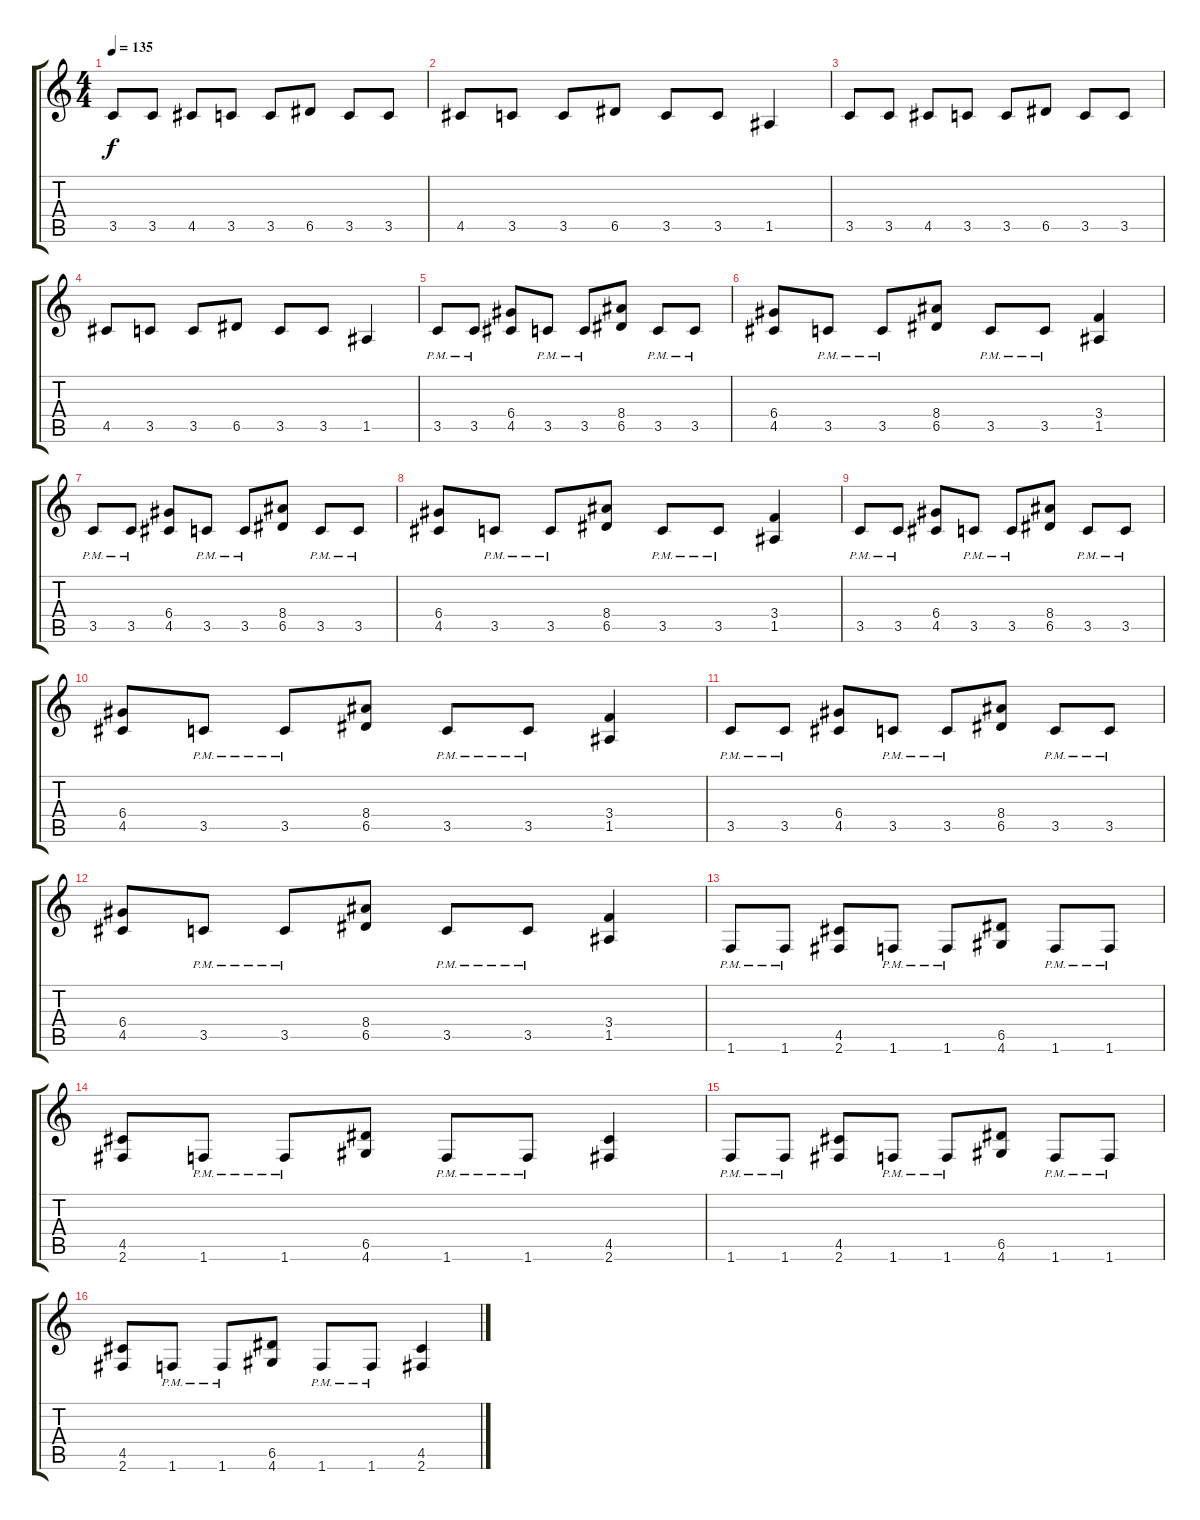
\track "" {instrument overdrivenguitar}
\staff {score tabs}
\tuning (E4 B3 G3 D3 A2 E2) {hide}
\ts (4 4)
\tempo 135
\clef g2
\ks c
3.5.8{dy f} 3.5.8 4.5.8 3.5.8 3.5.8 6.5.8 3.5.8 3.5.8 |
4.5.8 3.5.8 3.5.8 6.5.8 3.5.8 3.5.8 1.5.4 |
3.5.8 3.5.8 4.5.8 3.5.8 3.5.8 6.5.8 3.5.8 3.5.8 |
4.5.8 3.5.8 3.5.8 6.5.8 3.5.8 3.5.8 1.5.4 |
3.5{pm}.8 3.5{pm}.8 (6.4 4.5).8 3.5{pm}.8 3.5{pm}.8 (8.4 6.5).8 3.5{pm}.8 3.5{pm}.8 |
(6.4 4.5).8 3.5{pm}.8 3.5{pm}.8 (8.4 6.5).8 3.5{pm}.8 3.5{pm}.8 (3.4 1.5).4 |
3.5{pm}.8 3.5{pm}.8 (6.4 4.5).8 3.5{pm}.8 3.5{pm}.8 (8.4 6.5).8 3.5{pm}.8 3.5{pm}.8 |
(6.4 4.5).8 3.5{pm}.8 3.5{pm}.8 (8.4 6.5).8 3.5{pm}.8 3.5{pm}.8 (3.4 1.5).4 |
3.5{pm}.8 3.5{pm}.8 (6.4 4.5).8 3.5{pm}.8 3.5{pm}.8 (8.4 6.5).8 3.5{pm}.8 3.5{pm}.8 |
(6.4 4.5).8 3.5{pm}.8 3.5{pm}.8 (8.4 6.5).8 3.5{pm}.8 3.5{pm}.8 (3.4 1.5).4 |
3.5{pm}.8 3.5{pm}.8 (6.4 4.5).8 3.5{pm}.8 3.5{pm}.8 (8.4 6.5).8 3.5{pm}.8 3.5{pm}.8 |
(6.4 4.5).8 3.5{pm}.8 3.5{pm}.8 (8.4 6.5).8 3.5{pm}.8 3.5{pm}.8 (3.4 1.5).4 |
1.6{pm}.8 1.6{pm}.8 (4.5 2.6).8 1.6{pm}.8 1.6{pm}.8 (6.5 4.6).8 1.6{pm}.8 1.6{pm}.8 |
(4.5 2.6).8 1.6{pm}.8 1.6{pm}.8 (6.5 4.6).8 1.6{pm}.8 1.6{pm}.8 (4.5 2.6).4 |
1.6{pm}.8 1.6{pm}.8 (4.5 2.6).8 1.6{pm}.8 1.6{pm}.8 (6.5 4.6).8 1.6{pm}.8 1.6{pm}.8 |
(4.5 2.6).8 1.6{pm}.8 1.6{pm}.8 (6.5 4.6).8 1.6{pm}.8 1.6{pm}.8 (4.5 2.6).4
